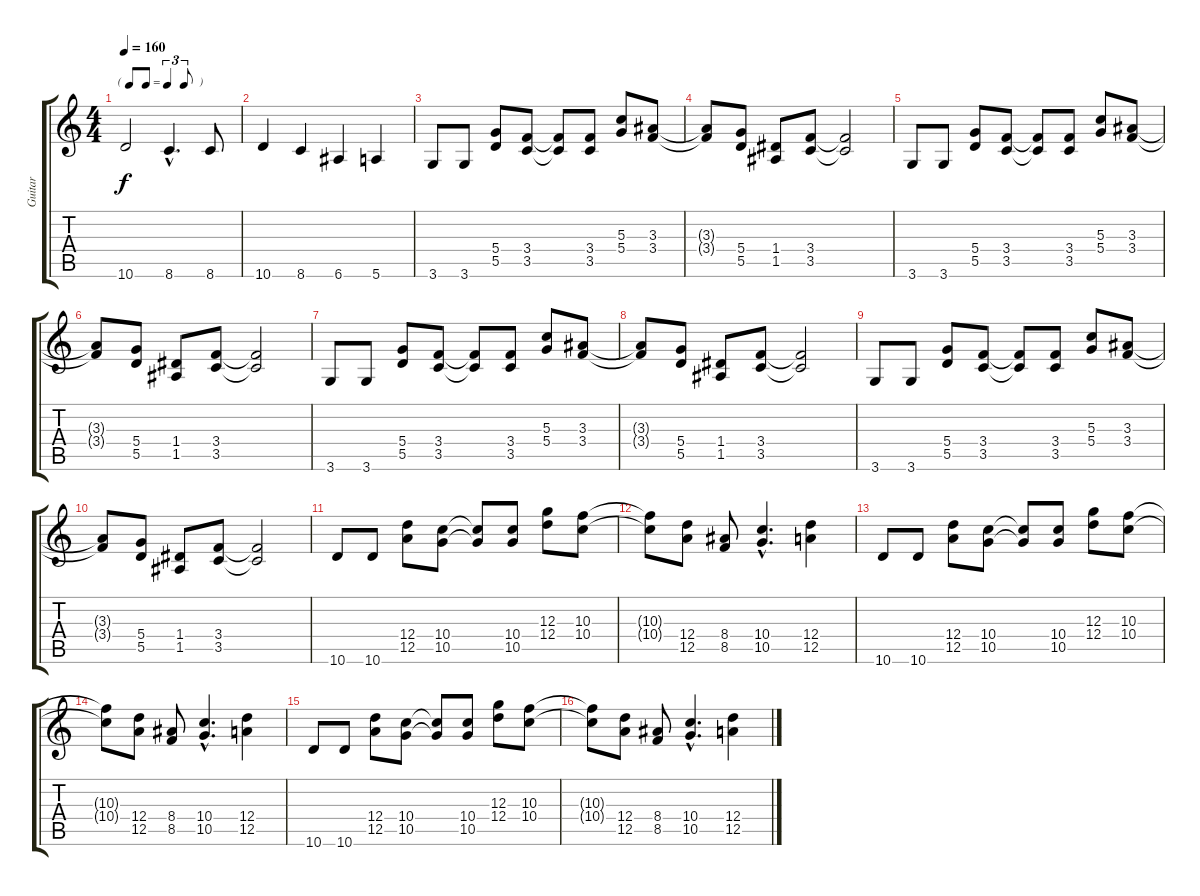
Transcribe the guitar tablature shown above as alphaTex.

\track ("Guitar" "Guitar") {instrument distortionguitar}
\staff {score tabs}
\tuning (E4 B3 G3 D3 A2 E2) {hide}
\ts (4 4)
\tf triplet8th
\tempo 160
\clef g2
\ks c
10.6{t}.2{dy f} 8.6{hac}.4{d} 8.6.8 |
10.6.4 8.6.4 6.6.4 5.6.4 |
3.6.8{volume 10 balance 0} 3.6.8 (5.4 5.5).8 (3.4 3.5).8 (3.4{t} 3.5{t}).8 (3.4 3.5).8 (5.3 5.4).8 (3.3 3.4).8 |
(3.3{t} 3.4{t}).8 (5.4 5.5).8 (1.4 1.5).8 (3.4 3.5).8 (3.4{t} 3.5{t}).2 |
3.6.8 3.6.8 (5.4 5.5).8 (3.4 3.5).8 (3.4{t} 3.5{t}).8 (3.4 3.5).8 (5.3 5.4).8 (3.3 3.4).8 |
(3.3{t} 3.4{t}).8 (5.4 5.5).8 (1.4 1.5).8 (3.4 3.5).8 (3.4{t} 3.5{t}).2 |
3.6.8 3.6.8 (5.4 5.5).8 (3.4 3.5).8 (3.4{t} 3.5{t}).8 (3.4 3.5).8 (5.3 5.4).8 (3.3 3.4).8 |
(3.3{t} 3.4{t}).8 (5.4 5.5).8 (1.4 1.5).8 (3.4 3.5).8 (3.4{t} 3.5{t}).2 |
3.6.8 3.6.8 (5.4 5.5).8 (3.4 3.5).8 (3.4{t} 3.5{t}).8 (3.4 3.5).8 (5.3 5.4).8 (3.3 3.4).8 |
(3.3{t} 3.4{t}).8 (5.4 5.5).8 (1.4 1.5).8 (3.4 3.5).8 (3.4{t} 3.5{t}).2 |
10.6.8 10.6.8 (12.4 12.5).8 (10.4 10.5).8 (10.4{t} 10.5{t}).8 (10.4 10.5).8 (12.3 12.4).8 (10.3 10.4).8 |
(10.3{t} 10.4{t}).8 (12.4 12.5).8 (8.4 8.5).8 (10.4{hac} 10.5{hac}).4{d} (12.4 12.5).4 |
10.6.8 10.6.8 (12.4 12.5).8 (10.4 10.5).8 (10.4{t} 10.5{t}).8 (10.4 10.5).8 (12.3 12.4).8 (10.3 10.4).8 |
(10.3{t} 10.4{t}).8 (12.4 12.5).8 (8.4 8.5).8 (10.4{hac} 10.5{hac}).4{d} (12.4 12.5).4 |
10.6.8 10.6.8 (12.4 12.5).8 (10.4 10.5).8 (10.4{t} 10.5{t}).8 (10.4 10.5).8 (12.3 12.4).8 (10.3 10.4).8 |
(10.3{t} 10.4{t}).8 (12.4 12.5).8 (8.4 8.5).8 (10.4{hac} 10.5{hac}).4{d} (12.4 12.5).4
